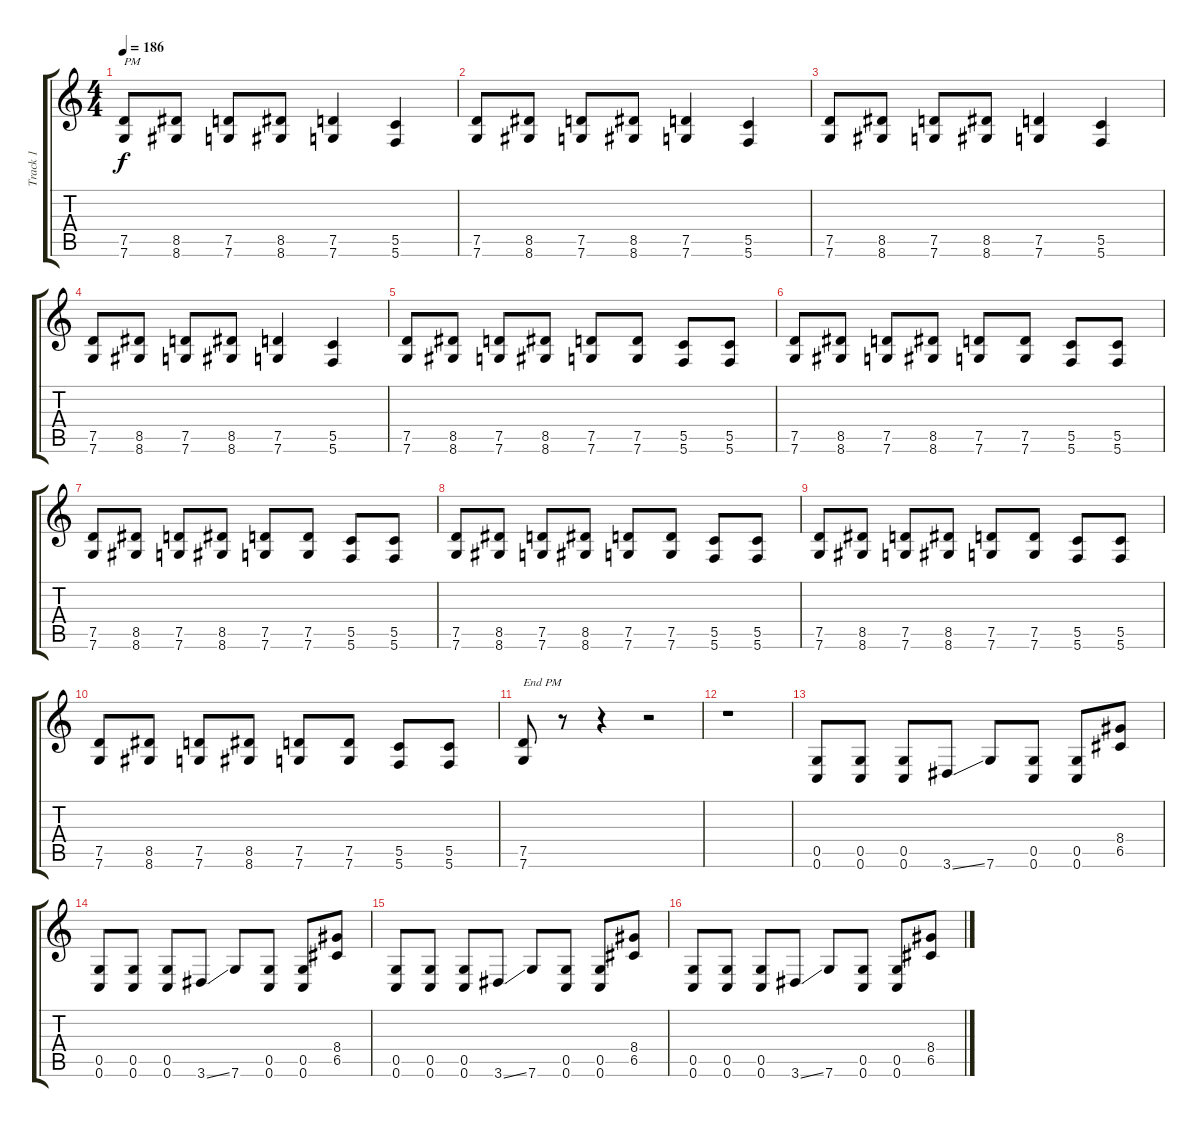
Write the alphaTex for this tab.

\track ("Track 1" "Track 1") {instrument distortionguitar}
\staff {score tabs}
\tuning (D4 A3 F3 C3 G2 C2) {hide}
\ts (4 4)
\tempo 186
\clef g2
\ks c
(7.5 7.6).8{txt "PM" dy f} (8.5 8.6).8 (7.5 7.6).8 (8.5 8.6).8 (7.5 7.6).4 (5.5 5.6).4 |
(7.5 7.6).8 (8.5 8.6).8 (7.5 7.6).8 (8.5 8.6).8 (7.5 7.6).4 (5.5 5.6).4 |
(7.5 7.6).8 (8.5 8.6).8 (7.5 7.6).8 (8.5 8.6).8 (7.5 7.6).4 (5.5 5.6).4 |
(7.5 7.6).8 (8.5 8.6).8 (7.5 7.6).8 (8.5 8.6).8 (7.5 7.6).4 (5.5 5.6).4 |
(7.5 7.6).8 (8.5 8.6).8 (7.5 7.6).8 (8.5 8.6).8 (7.5 7.6).8 (7.5 7.6).8 (5.5 5.6).8 (5.5 5.6).8 |
(7.5 7.6).8 (8.5 8.6).8 (7.5 7.6).8 (8.5 8.6).8 (7.5 7.6).8 (7.5 7.6).8 (5.5 5.6).8 (5.5 5.6).8 |
(7.5 7.6).8 (8.5 8.6).8 (7.5 7.6).8 (8.5 8.6).8 (7.5 7.6).8 (7.5 7.6).8 (5.5 5.6).8 (5.5 5.6).8 |
(7.5 7.6).8 (8.5 8.6).8 (7.5 7.6).8 (8.5 8.6).8 (7.5 7.6).8 (7.5 7.6).8 (5.5 5.6).8 (5.5 5.6).8 |
(7.5 7.6).8 (8.5 8.6).8 (7.5 7.6).8 (8.5 8.6).8 (7.5 7.6).8 (7.5 7.6).8 (5.5 5.6).8 (5.5 5.6).8 |
(7.5 7.6).8 (8.5 8.6).8 (7.5 7.6).8 (8.5 8.6).8 (7.5 7.6).8 (7.5 7.6).8 (5.5 5.6).8 (5.5 5.6).8 |
(7.5 7.6).8{txt "End PM"} r.8 r.4 r.2 |
r.1 |
(0.5 0.6).8 (0.5 0.6).8 (0.5 0.6).8 3.6{ss}.8 7.6.8 (0.5 0.6).8 (0.5 0.6).8 (8.4 6.5).8 |
(0.5 0.6).8 (0.5 0.6).8 (0.5 0.6).8 3.6{ss}.8 7.6.8 (0.5 0.6).8 (0.5 0.6).8 (8.4 6.5).8 |
(0.5 0.6).8 (0.5 0.6).8 (0.5 0.6).8 3.6{ss}.8 7.6.8 (0.5 0.6).8 (0.5 0.6).8 (8.4 6.5).8 |
(0.5 0.6).8 (0.5 0.6).8 (0.5 0.6).8 3.6{ss}.8 7.6.8 (0.5 0.6).8 (0.5 0.6).8 (8.4 6.5).8
